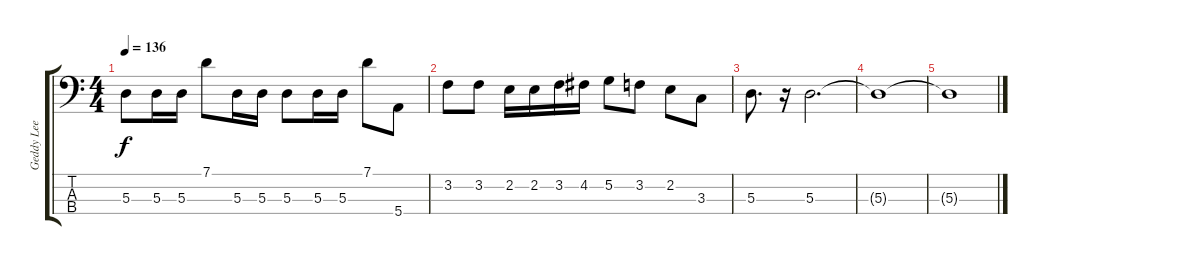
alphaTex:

\track ("Geddy Lee" "Geddy Lee") {instrument electricbassfinger}
\staff {score tabs}
\tuning (G2 D2 A1 E1) {hide}
\ts (4 4)
\tempo 136
\clef f4
\ks c
5.3.8{dy f} 5.3.16 5.3.16 7.1.8 5.3.16 5.3.16 5.3.8 5.3.16 5.3.16 7.1.8 5.4.8 |
3.2.8 3.2.8 2.2.16 2.2.16 3.2.16 4.2.16 5.2.8 3.2.8 2.2.8 3.3.8 |
5.3.8{d} r.16 5.3.2{d} |
5.3{t}.1 |
5.3{t}.1
